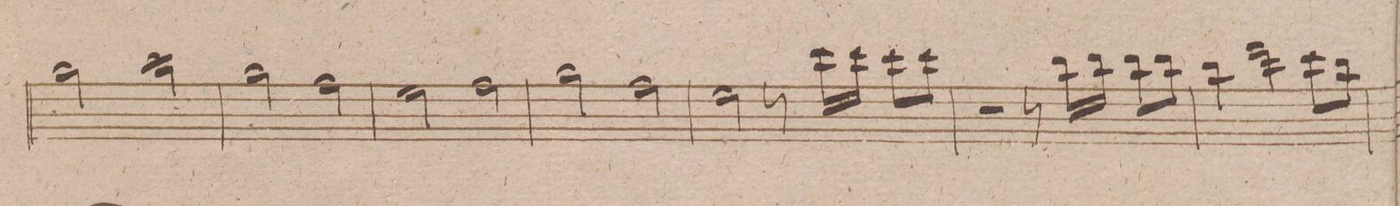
**kern	**dynam
*I"Flauto 2do	*
*clefG2	*
*k[f#c#g#d#]	*
*met(c)	*
*M4/4	*
2gg#\	.
2aa\	.
=53	=53
2gg#\	.
2ff#\	.
=54	=54
2ee\	.
2ff#\	.
=55	=55
2gg#\	.
2ff#\	.
=56	=56
2ee\	.
8r	.
16ccc#\LL	.
16ccc#\JJ	.
8ccc#\L	.
8ccc#\J	.
=57	=57
2r	.
8r	.
16bb\LL	.
16bb\JJ	.
8bb\L	.
8bb\J	.
=58	=58
4bb\	.
2ddd#\	.
8ccc#\L	.
8bb\J	.
=59	=59
*-	*-
